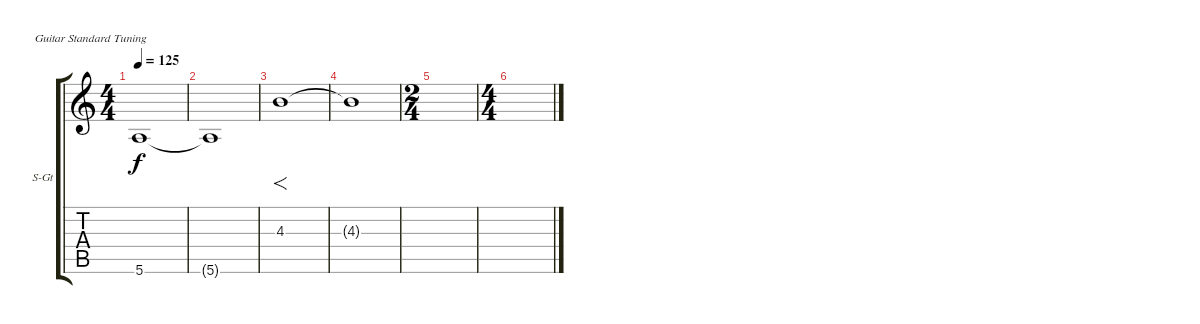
\defaultSystemsLayout 4
\bracketExtendMode groupsimilarinstruments
\firstSystemTrackNameOrientation horizontal
\otherSystemsTrackNameOrientation horizontal
\track ("Lead string 03" "S-Gt") {instrument acousticguitarsteel}
\staff {score tabs}
\tuning (E4 B3 G3 D3 A2 E2)
\ts (4 4)
\tempo 125
\clef g2
\ks c
5.6{t}.1{dy f} |
5.6{t}.1 |
4.3.1{f} |
4.3{t}.1 |
\ts (2 4)
|
\ts (4 4)
